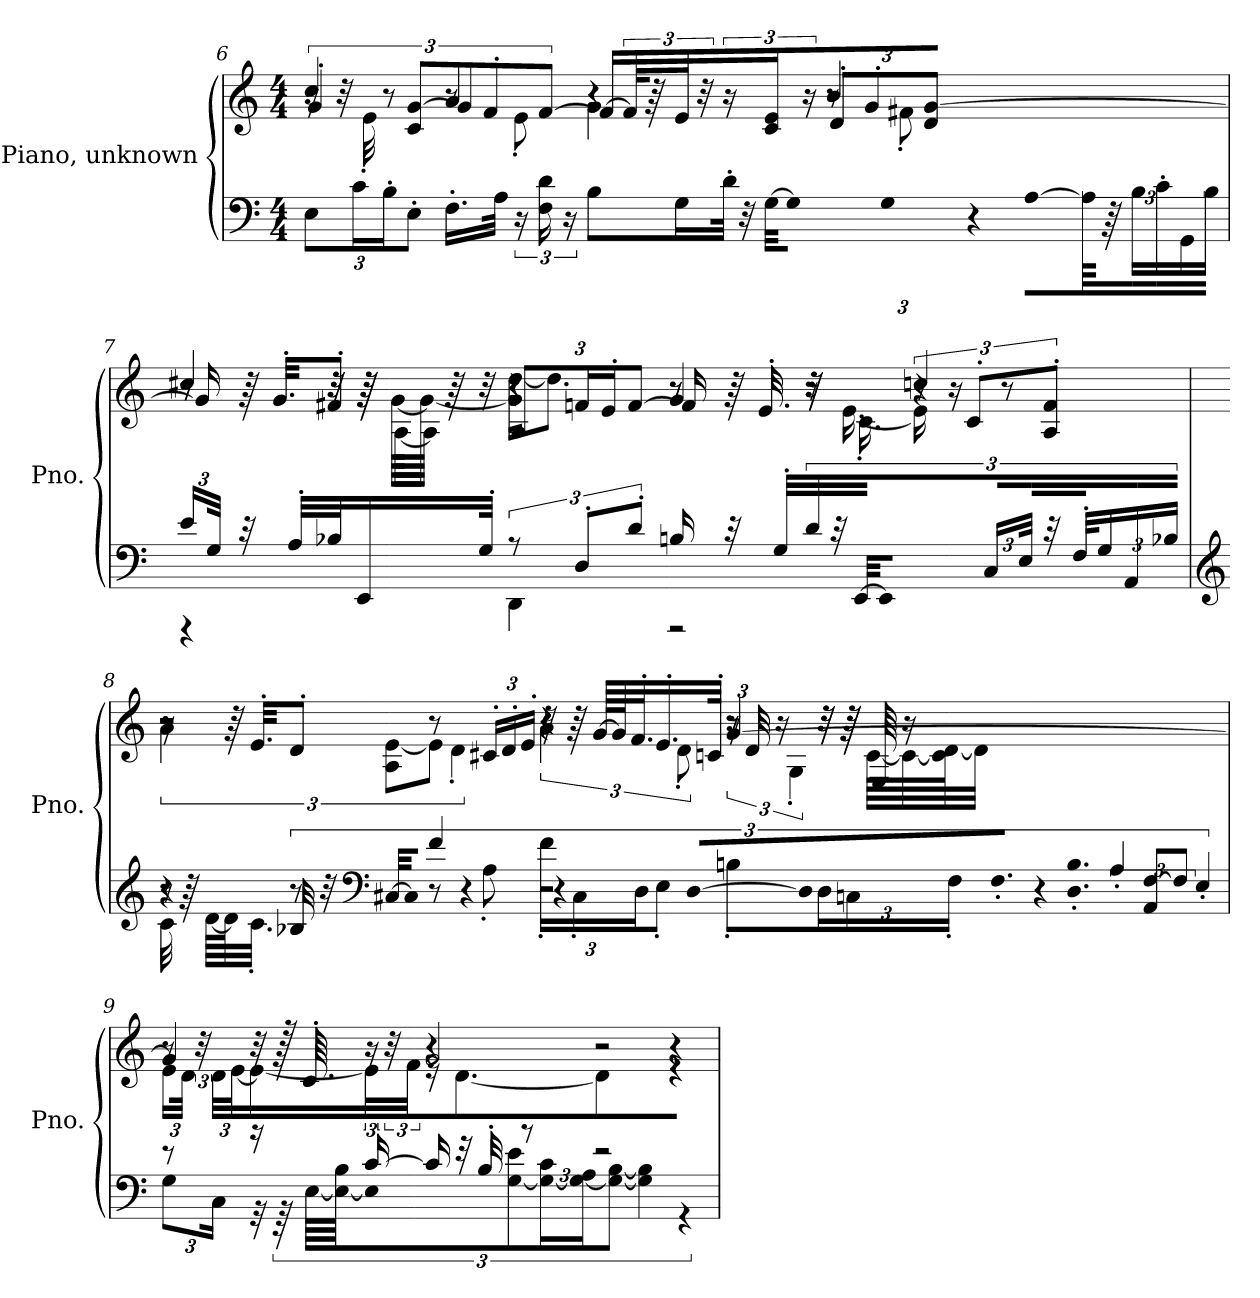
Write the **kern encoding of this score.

**kern	**kern
*part1	*part1
*staff2	*staff1
*I"Piano, unknown	*
*I'Pno.	*
!!LO:LB:g=z
*clefF4	*clefG2
*k[]	*k[]
*M4/4	*M4/4
*Xbrackettup	*
=6	=6
*	*^
*	*	*^
12E\L	4cc/	16r	6g'/
.	.	32r	.
24c\L	.	.	.
.	.	32e'\	.
24B'\J	.	8r	.
12E'\J	.	.	12c/ [12g/L
16.F'\LL	4a/	8r	12g/]
.	.	.	12f'/
32A\JJk	.	.	.
*brackettup	*	*	*
24r	.	8e'\	.
24F\ 24d\	.	.	[12f/J
24r	.	.	.
*Xbrackettup	*	*	*
12B\L	4r	4g\	16f/LL_
.	.	.	96f/JJkk]
.	.	.	96r
24G\L	.	.	48e/
.	.	.	48r
*brackettup	*	*	*
48d'\JJk	.	.	24r
48r	.	.	.
[48G\KLL	.	.	24c/ 24e/
16G\JJ]	.	.	.
.	.	.	24r
*	*	*	*Xbrackettup
32G\	4b/	8r	12d'/L
64r	.	.	.
[64A\LLLL	.	.	.
96A\JJJJ]	.	.	.
96r	.	.	.
24B\LL	.	.	12g'/
*Xbrackettup	*	*	*
24c'\	.	8f#X'\	.
24GG\	.	.	12d/ [12g/J
24B\JJ	.	.	.
!!LO:LB:g=z
=7	=7	=7	=7
*^	*	*	*^
24e/LL	4r	4cc#X/	8r	16g/]	8r
48G/JJk	.	.	.	.	.
32r	.	.	.	64r	.
.	.	.	.	32.g'/KKL	.
32A'/LLL	.	.	.	.	.
32B-X/J	.	.	32r	8f#X'/J	32r
16EE/	.	.	64r	.	64r
.	.	.	[64g\KKLL	.	[64A\LLLL
.	.	.	16g\JJ_	.	64A\JJJJ]
.	.	.	.	.	64r
32G'/JJk	.	.	.	.	32r
*brackettup	*	*	*	*	*
12r	4DD\	4r	16g\] [16dd\KL	12A/L	4r
.	.	.	8.dd\J]	.	.
12D'/L	.	.	.	24fn/L	.
.	.	.	.	24e'/J	.
12d'/J	.	.	.	[12f/J	.
16Bn/	2r	4g/	8r	16f/]	8r
32r	.	.	.	64r	.
.	.	.	.	32.e'/	.
32G'/LLL	.	.	.	.	.
48d/JJJ	.	.	32r	8r	32r
48r	.	.	.	.	.
.	.	.	[16.e\	.	16.c'\
[48EE/KLL	.	.	.	.	.
16EE/JJ]	.	.	.	.	.
*Xbrackettup	*	*	*	*brackettup	*
24C/LL	.	4ccn/	16e\]	12r	4r
48E/JJk	.	.	.	.	.
32r	.	.	16r	.	.
.	.	.	.	12c'/L	.
32F'/KLL	.	.	.	.	.
24G/	.	.	8r	.	.
24AA/	.	.	.	12A/' 12f/'J	.
24B-X/JJ	.	.	.	.	.
*v	*v	*	*	*	*
!!LO:PB:g=z	!!	!!	!!
=8	=8	=8	=8	=8
*clefG2	*	*	*	*
*^	*	*	*	*
*	*^	*	*	*	*
4r	32c\	8r	2r	6a\	16r	2r
.	64r	.	.	.	.	.
.	[64d\LLLL	.	.	.	.	.
.	64d\J]	.	.	.	64r	.
.	32.c'\JJJ	.	.	.	32.e'/KKL	.
*	*	*brackettup	*	*	*	*
.	8r	48B-X/	.	.	8d'/J	.
.	.	48r	.	.	.	.
*clefF4	*	*	*	*	*	*
.	.	[48C#X/KLL	.	12A\ [12e\L	.	.
.	.	16C#/JJ]	.	.	.	.
4f/	8r	32r	.	12e\J]	8r	.
.	.	64r	.	.	.	.
.	.	[64D/LLLL	.	.	.	.
.	.	64D/J]	.	.	.	.
.	.	32.F'/JJJ	.	.	.	.
.	.	.	.	6d'\	.	.
*	*	*	*	*	*Xbrackettup	*
.	8A'\	32r	.	.	24c#X'/LL	.
.	.	16.D/' 16.B-/'	.	.	.	.
.	.	.	.	.	24d'/	.
.	.	.	.	.	24e'/JJ	.
*	*Xbrackettup	*brackettup	*	*brackettup	*	*
2r	24f'\LL	6A'/	4r	6a\	32r	4r
.	.	.	.	.	64r	.
.	24C#'\	.	.	.	.	.
.	.	.	.	.	[64g/LLLL	.
.	.	.	.	.	64g/J]	.
.	.	.	.	.	32.f'/J	.
.	24D\J	.	.	.	.	.
.	8E'\J	.	.	.	16.e'/	.
.	.	12AA/ [12F/L	.	12d'\	.	.
.	.	.	.	.	32cn'/JJk	.
.	8Bn'\L	12F/J]	[4g/	12r	24r	8r
.	.	.	.	.	48d/	.
.	.	.	.	.	16r	.
.	.	6E'/	.	6G'\	.	.
*	*Xbrackettup	*	*	*	*	*
.	24D\L	.	.	.	32r	32r
.	.	.	.	.	64r	64r
.	24Cn\	.	.	.	.	.
.	.	.	.	.	64E/	[64c\LLLL
.	.	.	.	.	16r	64c\_
.	.	.	.	.	.	64c\] [64d\J
.	24F'\JJ	.	.	.	.	.
.	.	.	.	.	.	32d\JJJ]
*	*v	*v	*	*	*	*
*	*	*	*v	*v	*v
!!LO:LB:g=z
=9	=9	=9	=9
*	*	*	*Xbrackettup
*	*	*	*^
8r	12G\L	4g/]	24e\LL	8r
.	.	.	48d\JJk	.
*	*	*	*brackettup	*
.	.	.	48r	.
.	24C\Jk	.	48d\LLL	.
.	.	.	[48e\J	.
16r	32r	.	16e\_	32r
*	*brackettup	*	*	*
.	96r	.	.	128r
.	.	.	.	64.c'/
.	[96E\LLLL	.	.	.
.	96E\_ 96B\JJ	.	.	.
[16c/	16E\J]	.	48e\JJk]	16r
.	.	.	48r	.
.	.	.	48f\	.
*	*Xbrackettup	*	*	*
16c/]	[12G\ 12e\	4r	16r	2g/
32r	.	.	[8.d\	.
.	24G\_ 24c\L	.	.	.
32B'/	.	.	.	.
8r	24G\_ 24A\J	.	.	.
.	12G\_ [12B\J	.	.	.
2r	4G\] 4B\]	2r	4d\]	.
.	4r	.	4r	4r
*v	*v	*	*	*
*	*v	*v	*v
=	=
*-	*-
